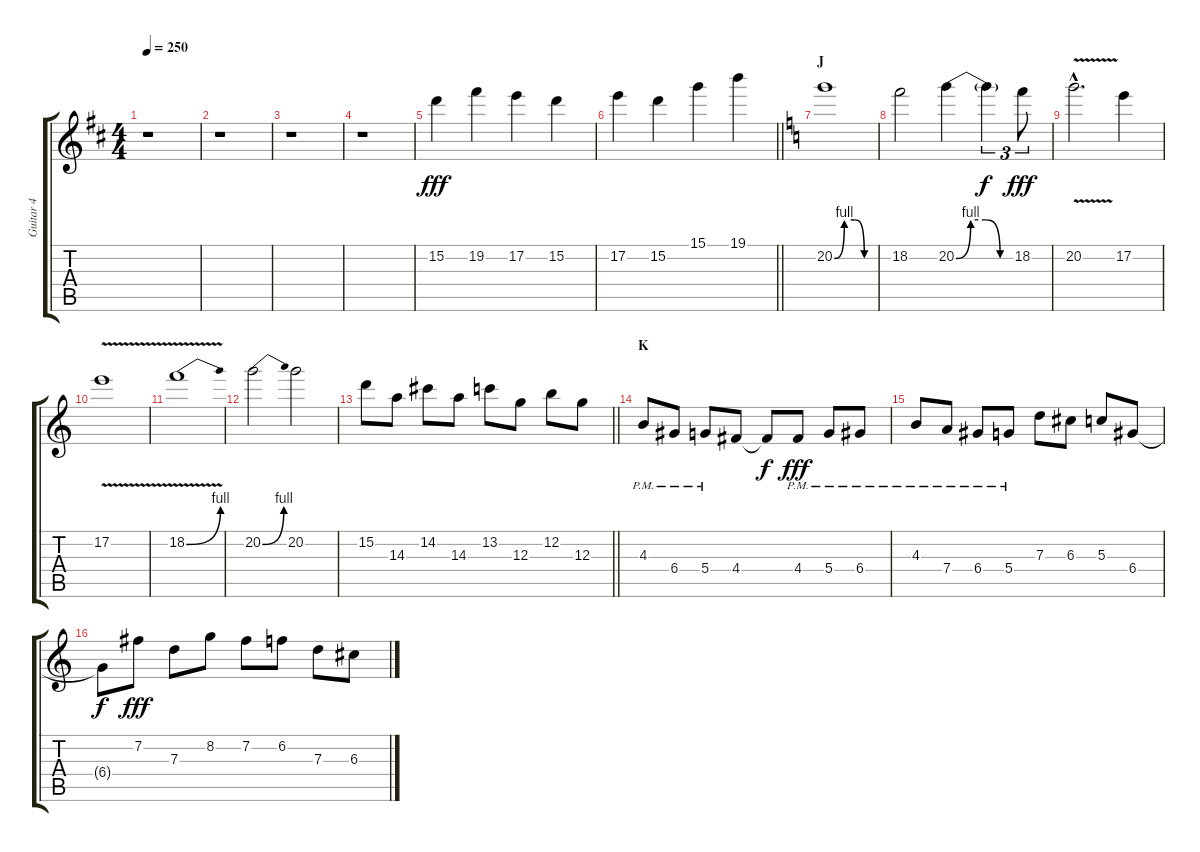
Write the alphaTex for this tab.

\track ("Guitar 4" "Guitar 4") {instrument distortionguitar}
\staff {score tabs}
\tuning (E4 B3 G3 D3 A2 E2) {hide}
\ts (4 4)
\tempo 250
\clef g2
\ks d
r.1{dy fff} |
r.1 |
r.1 |
r.1 |
15.2.4 19.2.4 17.2.4 15.2.4 |
\barLineRight lightlight
17.2.4 15.2.4 15.1.4 19.1.4 |
\section ("" "J")
\ks c
20.2{be (custom 0 0 15 4 30 4 45 0 60 0)}.1 |
18.2.2 20.2{be (custom 0 0 15 4 30 4 45 0 60 0)}.4 20.2{t}.4{tu (3 2) dy f} 18.2.8{tu (3 2) dy fff} |
20.2{v hac}.2{d} 17.2.4 |
17.2{v}.1 |
18.2{be (bend 0 0 60 4) v}.1 |
20.2{be (bend 0 0 60 4)}.2 20.2.2 |
\barLineRight lightlight
15.2.8 14.3.8 14.2.8 14.3.8 13.2.8 12.3.8 12.2.8 12.3.8 |
\section ("" "K")
4.3{pm}.8 6.4{pm}.8 5.4{pm}.8 4.4.8 4.4{t}.8{dy f} 4.4{pm}.8{dy fff} 5.4{pm}.8 6.4{pm}.8 |
4.3{pm}.8 7.4{pm}.8 6.4{pm}.8 5.4{pm}.8 7.3.8 6.3.8 5.3.8 6.4.8 |
6.4{t}.8{dy f} 7.2.8{dy fff} 7.3.8 8.2.8 7.2.8 6.2.8 7.3.8 6.3.8
